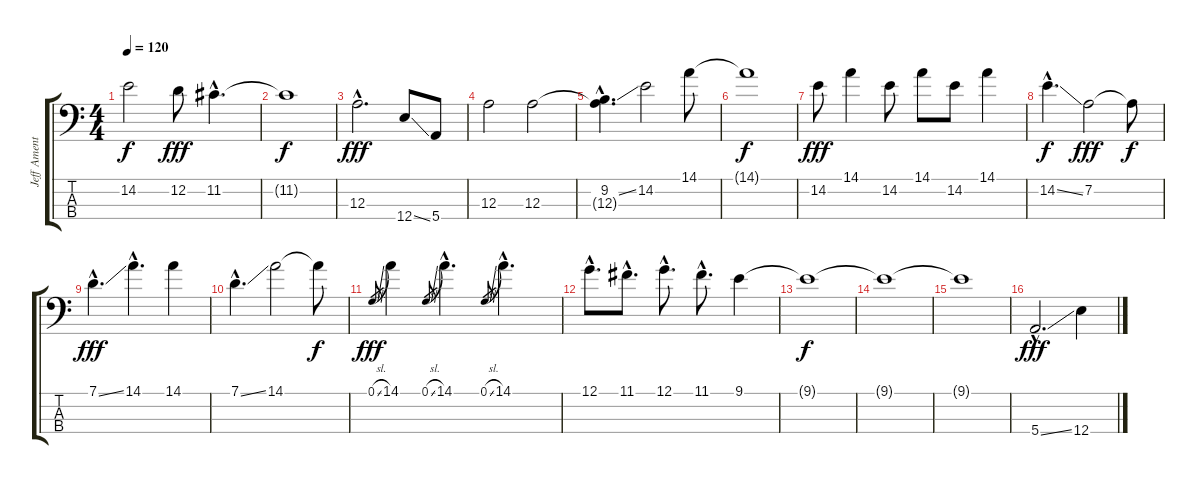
\track ("Jeff Ament" "Jeff Ament") {instrument electricbassfinger}
\staff {score tabs}
\tuning (G2 D2 A1 E1) {hide}
\ts (4 4)
\tempo 120
\clef f4
\ks c
14.2{t}.2{dy f} 12.2.8{dy fff} 11.2{hac}.4{d} |
11.2{t}.1{dy f} |
12.3{hac}.2{d dy fff} 12.4{ss}.8 5.4.8 |
12.3.2 12.3.2 |
(9.2{ss hac} 12.3{hac t}).4{d} 14.2.2 14.1.8 |
14.1{t}.1{dy f} |
14.2.8{dy fff} 14.1.4 14.2.8 14.1.8 14.2.8 14.1.4 |
14.2{ss hac}.4{d dy f} 7.2.2{dy fff} 7.2{t}.8{dy f} |
7.1{ss hac}.4{d dy fff} 14.1{hac}.4{d} 14.1.4 |
7.1{ss hac}.4{d} 14.1.2 14.1{t}.8{dy f} |
0.1{sl}.8{gr dy fff} 14.1.4 0.1{sl}.8{gr} 14.1{hac}.4{d} 0.1{sl}.8{gr} 14.1{hac}.4{d} |
12.1{hac}.8{d} 11.1{hac}.8{d} 12.1{hac}.8{d} 11.1{hac}.8{d} 9.1.4 |
9.1{t}.1{dy f} |
9.1{t}.1 |
9.1{t}.1 |
5.4{ss hac}.2{d dy fff} 12.4.4
